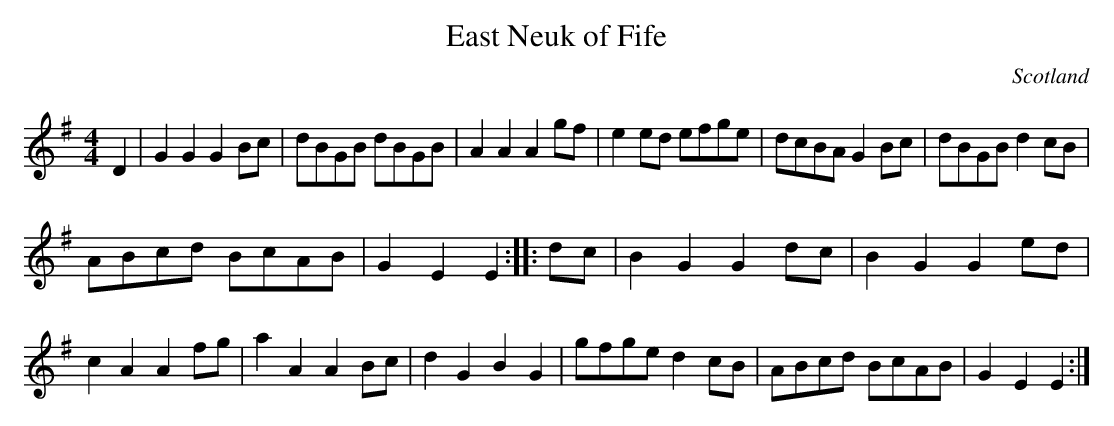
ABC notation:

X:1
T:East Neuk of Fife
M:4/4
O:Scotland
K:E minor
D2|\
G2G2 G2Bc | dBGB dBGB | \
A2A2 A2gf | e2ed efge | \
dcBA G2Bc | dBGB d2cB |
ABcd BcAB | G2E2 E2::\
dc|\
B2G2 G2dc | B2G2 G2ed |
c2A2 A2fg | a2A2 A2Bc | \
d2G2 B2G2 | gfge d2cB | \
ABcd BcAB | G2E2 E2 :|
